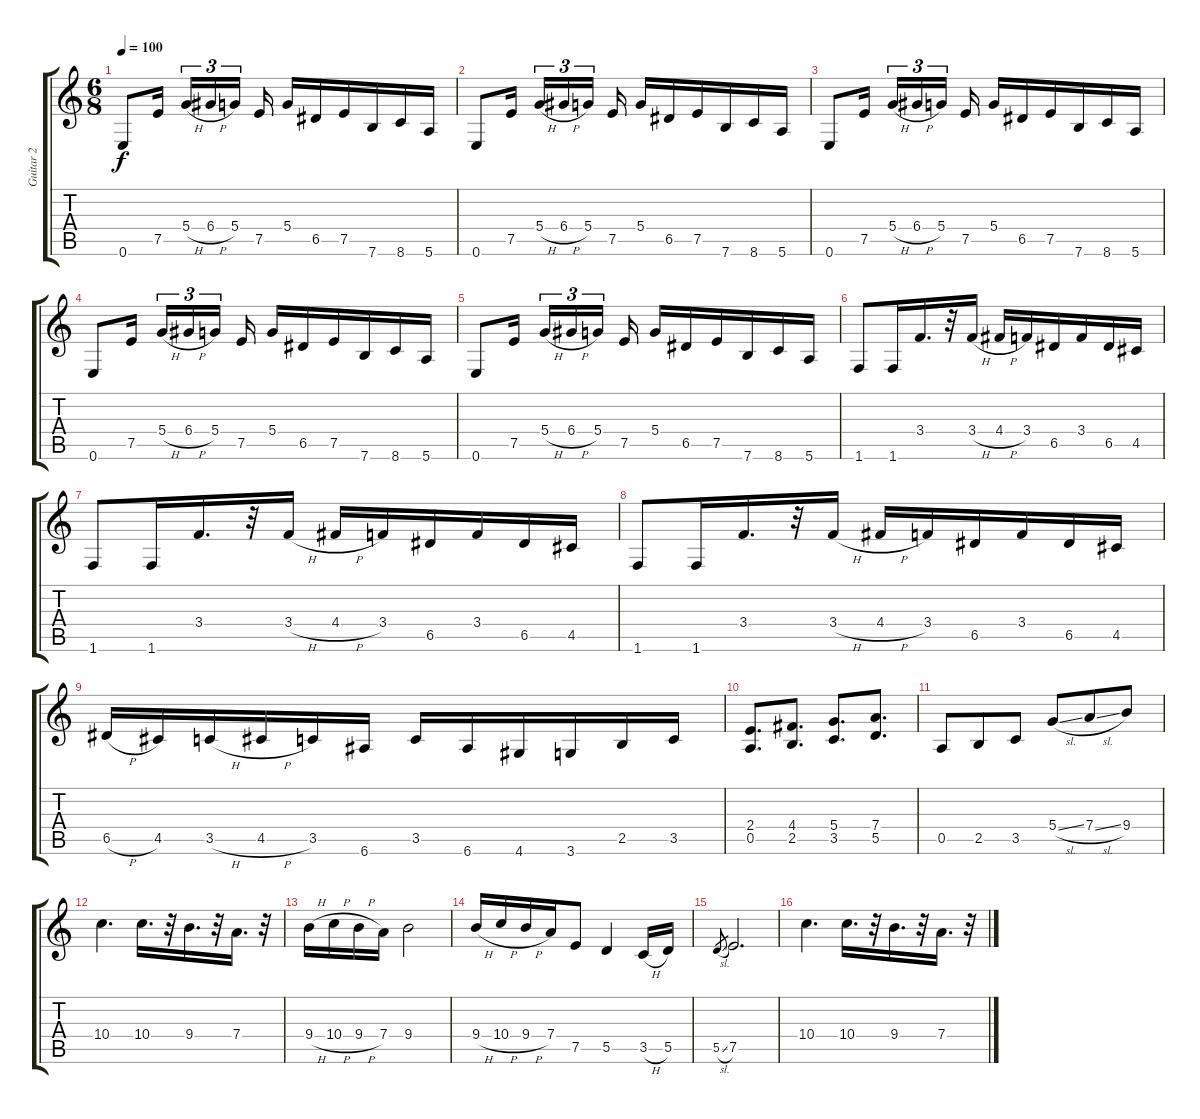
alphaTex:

\track ("Guitar 2" "Guitar 2") {instrument distortionguitar}
\staff {score tabs}
\tuning (E4 B3 G3 D3 A2 E2) {hide}
\ts (6 8)
\tempo 100
\clef g2
\ks c
0.6.8{dy f} 7.5.16{beam splitsecondary} 5.4{h}.16{tu (3 2)} 6.4{h}.16{tu (3 2)} 5.4.16{tu (3 2) beam splitsecondary} 7.5.16 5.4.16 6.5.16 7.5.16 7.6.16 8.6.16 5.6.16 |
0.6.8 7.5.16{beam splitsecondary} 5.4{h}.16{tu (3 2)} 6.4{h}.16{tu (3 2)} 5.4.16{tu (3 2) beam splitsecondary} 7.5.16 5.4.16 6.5.16 7.5.16 7.6.16 8.6.16 5.6.16 |
0.6.8 7.5.16{beam splitsecondary} 5.4{h}.16{tu (3 2)} 6.4{h}.16{tu (3 2)} 5.4.16{tu (3 2) beam splitsecondary} 7.5.16 5.4.16 6.5.16 7.5.16 7.6.16 8.6.16 5.6.16 |
0.6.8 7.5.16{beam splitsecondary} 5.4{h}.16{tu (3 2)} 6.4{h}.16{tu (3 2)} 5.4.16{tu (3 2) beam splitsecondary} 7.5.16 5.4.16 6.5.16 7.5.16 7.6.16 8.6.16 5.6.16 |
0.6.8 7.5.16{beam splitsecondary} 5.4{h}.16{tu (3 2)} 6.4{h}.16{tu (3 2)} 5.4.16{tu (3 2) beam splitsecondary} 7.5.16 5.4.16 6.5.16 7.5.16 7.6.16 8.6.16 5.6.16 |
1.6.8 1.6.16 3.4.16{d} r.32 3.4{h}.16 4.4{h}.16 3.4.16 6.5.16 3.4.16 6.5.16 4.5.16 |
1.6.8 1.6.16 3.4.16{d} r.32 3.4{h}.16 4.4{h}.16 3.4.16 6.5.16 3.4.16 6.5.16 4.5.16 |
1.6.8 1.6.16 3.4.16{d} r.32 3.4{h}.16 4.4{h}.16 3.4.16 6.5.16 3.4.16 6.5.16 4.5.16 |
6.5{h}.16 4.5.16 3.5{h}.16 4.5{h}.16 3.5.16 6.6.16 3.5.16 6.6.16 4.6.16 3.6.16 2.5.16 3.5.16 |
(2.4 0.5).8{d} (4.4 2.5).8{d} (5.4 3.5).8{d} (7.4 5.5).8{d} |
0.5.8 2.5.8 3.5.8 5.4{sl}.8 7.4{sl}.8 9.4.8 |
10.4.4{d volume 11} 10.4.16{d} r.32 9.4.16{d} r.32 7.4.16{d} r.32 |
9.4{h}.16 10.4{h}.16 9.4{h}.16 7.4.16 9.4.2 |
9.4{h}.16 10.4{h}.16 9.4{h}.16 7.4.16 7.5.8 5.5.4 3.5{h}.16 5.5.16 |
5.5{sl}.8{gr} 7.5.2{d} |
10.4.4{d} 10.4.16{d} r.32 9.4.16{d} r.32 7.4.16{d} r.32
